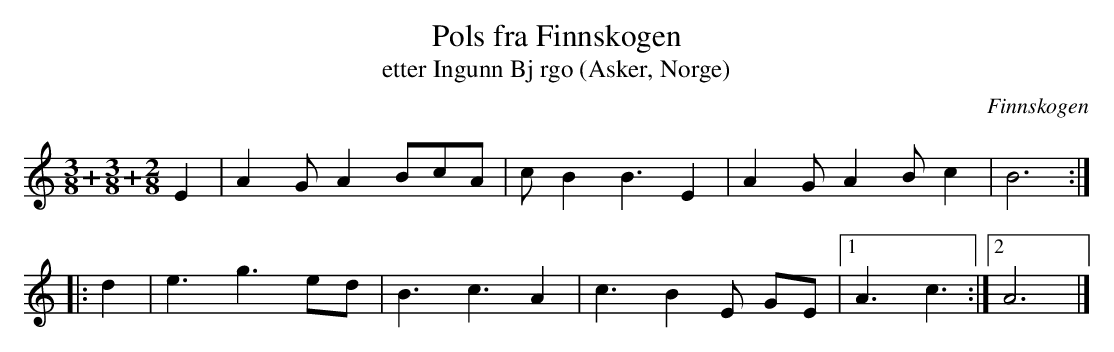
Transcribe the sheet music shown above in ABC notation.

X:1
T:Pols fra Finnskogen
T:etter Ingunn Bj rgo (Asker, Norge)
O:Finnskogen
M:3/8+3/8+2/8
L:1/8
K:Am
E2|A2G A2 BcA|cB2 B3 E2|A2G A2B c2|B6:|
|:d2|e3 g3 ed|B3 c3 A2|c3 B2E GE|1A3 c3:|2A6|]
